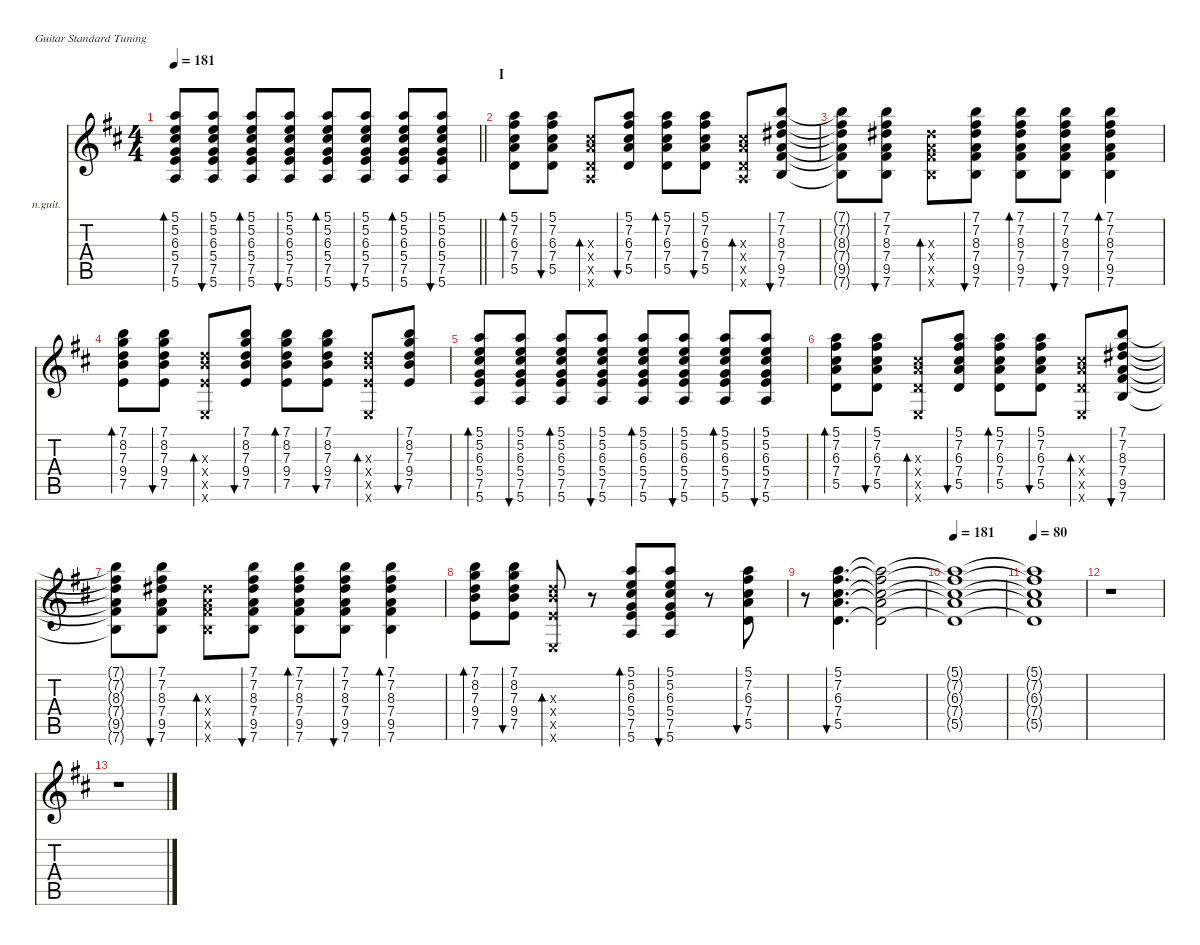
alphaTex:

\hideDynamics
\bracketExtendMode nobrackets
\firstSystemTrackNameOrientation horizontal
\otherSystemsTrackNameOrientation horizontal
\track ("A.Guitar 2" "n.guit.") {instrument acousticguitarnylon}
\staff {score tabs}
\tuning (E4 B3 G3 D3 A2 E2)
\ts (4 4)
\tempo 181
\clef g2
\barLineRight lightlight
\ks d
(5.1{acc forcenatural} 5.2{acc forcenatural} 6.3{acc #} 5.4{acc forcenatural} 7.5{acc forcenatural} 5.6{acc forcenatural}).8{bd 30 dy f} (5.1{acc forcenatural} 5.2{acc forcenatural} 6.3{acc #} 5.4{acc forcenatural} 7.5{acc forcenatural} 5.6{acc forcenatural}).8{bu 30} (5.1{acc forcenatural} 5.2{acc forcenatural} 6.3{acc #} 5.4{acc forcenatural} 7.5{acc forcenatural} 5.6{acc forcenatural}).8{bd 30} (5.1{acc forcenatural} 5.2{acc forcenatural} 6.3{acc #} 5.4{acc forcenatural} 7.5{acc forcenatural} 5.6{acc forcenatural}).8{bu 30} (5.1{acc forcenatural} 5.2{acc forcenatural} 6.3{acc #} 5.4{acc forcenatural} 7.5{acc forcenatural} 5.6{acc forcenatural}).8{bd 30} (5.1{acc forcenatural} 5.2{acc forcenatural} 6.3{acc #} 5.4{acc forcenatural} 7.5{acc forcenatural} 5.6{acc forcenatural}).8{bu 30} (5.1{acc forcenatural} 5.2{acc forcenatural} 6.3{acc #} 5.4{acc forcenatural} 7.5{acc forcenatural} 5.6{acc forcenatural}).8{bd 30} (5.1{acc forcenatural} 5.2{acc forcenatural} 6.3{acc #} 5.4{acc forcenatural} 7.5{acc forcenatural} 5.6{acc forcenatural}).8{bu 30} |
\section ("" "I")
(5.1{acc forcenatural} 7.2{acc #} 6.3{acc #} 7.4{acc forcenatural} 5.5{acc forcenatural}).8{bd 60} (5.1{acc forcenatural} 7.2{acc #} 6.3{acc #} 7.4{acc forcenatural} 5.5{acc forcenatural}).8{bu 30} (6.3{x acc #} 7.4{x acc forcenatural} 5.5{x acc forcenatural} 5.6{x acc forcenatural}).8{bd 60} (5.1{acc forcenatural} 7.2{acc #} 6.3{acc #} 7.4{acc forcenatural} 5.5{acc forcenatural}).8{bu 60} (5.1{acc forcenatural} 7.2{acc #} 6.3{acc #} 7.4{acc forcenatural} 5.5{acc forcenatural}).8{bd 60} (5.1{acc forcenatural} 7.2{acc #} 6.3{acc #} 7.4{acc forcenatural} 5.5{acc forcenatural}).8{bu 60} (6.3{x acc #} 7.4{x acc forcenatural} 5.5{x acc forcenatural} 5.6{x acc forcenatural}).8{bd 60} (7.1{acc forcenatural} 7.2{acc #} 8.3{acc #} 7.4{acc forcenatural} 9.5{acc #} 7.6{acc forcenatural}).8{bu 60} |
(7.1{t acc forcenatural} 7.2{t acc #} 8.3{t acc #} 7.4{t acc forcenatural} 9.5{t acc #} 7.6{t acc forcenatural}).8 (7.1{acc forcenatural} 7.2{acc #} 8.3{acc #} 7.4{acc forcenatural} 9.5{acc #} 7.6{acc forcenatural}).8{bu 30} (8.3{x acc #} 7.4{x acc forcenatural} 9.5{x acc #} 7.6{x acc forcenatural}).8{bd 30} (7.1{acc forcenatural} 7.2{acc #} 8.3{acc #} 7.4{acc forcenatural} 9.5{acc #} 7.6{acc forcenatural}).8{bu 30} (7.1{acc forcenatural} 7.2{acc #} 8.3{acc #} 7.4{acc forcenatural} 9.5{acc #} 7.6{acc forcenatural}).8{bd 30} (7.1{acc forcenatural} 7.2{acc #} 8.3{acc #} 7.4{acc forcenatural} 9.5{acc #} 7.6{acc forcenatural}).8{bu 30} (7.1{acc forcenatural} 7.2{acc #} 8.3{acc #} 7.4{acc forcenatural} 9.5{acc #} 7.6{acc forcenatural}).4{bd 30} |
(7.1{acc forcenatural} 8.2{acc forcenatural} 7.3{acc forcenatural} 9.4{acc forcenatural} 7.5{acc forcenatural}).8{bd 30} (7.1{acc forcenatural} 8.2{acc forcenatural} 7.3{acc forcenatural} 9.4{acc forcenatural} 7.5{acc forcenatural}).8{bu 30} (7.3{x acc forcenatural} 9.4{x acc forcenatural} 7.5{x acc forcenatural} 0.6{x acc forcenatural}).8{bd 30} (7.1{acc forcenatural} 8.2{acc forcenatural} 7.3{acc forcenatural} 9.4{acc forcenatural} 7.5{acc forcenatural}).8{bu 30} (7.1{acc forcenatural} 8.2{acc forcenatural} 7.3{acc forcenatural} 9.4{acc forcenatural} 7.5{acc forcenatural}).8{bd 30} (7.1{acc forcenatural} 8.2{acc forcenatural} 7.3{acc forcenatural} 9.4{acc forcenatural} 7.5{acc forcenatural}).8{bu 30} (7.3{x acc forcenatural} 9.4{x acc forcenatural} 7.5{x acc forcenatural} 0.6{x acc forcenatural}).8{bd 30} (7.1{acc forcenatural} 8.2{acc forcenatural} 7.3{acc forcenatural} 9.4{acc forcenatural} 7.5{acc forcenatural}).8{bu 30} |
(5.1{acc forcenatural} 5.2{acc forcenatural} 6.3{acc #} 5.4{acc forcenatural} 7.5{acc forcenatural} 5.6{acc forcenatural}).8{bd 30} (5.1{acc forcenatural} 5.2{acc forcenatural} 6.3{acc #} 5.4{acc forcenatural} 7.5{acc forcenatural} 5.6{acc forcenatural}).8{bu 30} (5.1{acc forcenatural} 5.2{acc forcenatural} 6.3{acc #} 5.4{acc forcenatural} 7.5{acc forcenatural} 5.6{acc forcenatural}).8{bd 30} (5.1{acc forcenatural} 5.2{acc forcenatural} 6.3{acc #} 5.4{acc forcenatural} 7.5{acc forcenatural} 5.6{acc forcenatural}).8{bu 30} (5.1{acc forcenatural} 5.2{acc forcenatural} 6.3{acc #} 5.4{acc forcenatural} 7.5{acc forcenatural} 5.6{acc forcenatural}).8{bd 30} (5.1{acc forcenatural} 5.2{acc forcenatural} 6.3{acc #} 5.4{acc forcenatural} 7.5{acc forcenatural} 5.6{acc forcenatural}).8{bu 30} (5.1{acc forcenatural} 5.2{acc forcenatural} 6.3{acc #} 5.4{acc forcenatural} 7.5{acc forcenatural} 5.6{acc forcenatural}).8{bd 30} (5.1{acc forcenatural} 5.2{acc forcenatural} 6.3{acc #} 5.4{acc forcenatural} 7.5{acc forcenatural} 5.6{acc forcenatural}).8{bu 30} |
(5.1{acc forcenatural} 7.2{acc #} 6.3{acc #} 7.4{acc forcenatural} 5.5{acc forcenatural}).8{bd 30} (5.1{acc forcenatural} 7.2{acc #} 6.3{acc #} 7.4{acc forcenatural} 5.5{acc forcenatural}).8{bu 30} (6.3{x acc #} 7.4{x acc forcenatural} 5.5{x acc forcenatural} 0.6{x acc forcenatural}).8{bd 30} (5.1{acc forcenatural} 7.2{acc #} 6.3{acc #} 7.4{acc forcenatural} 5.5{acc forcenatural}).8{bu 30} (5.1{acc forcenatural} 7.2{acc #} 6.3{acc #} 7.4{acc forcenatural} 5.5{acc forcenatural}).8{bd 30} (5.1{acc forcenatural} 7.2{acc #} 6.3{acc #} 7.4{acc forcenatural} 5.5{acc forcenatural}).8{bu 30} (6.3{x acc #} 7.4{x acc forcenatural} 5.5{x acc forcenatural} 0.6{x acc forcenatural}).8{bd 30} (7.1{acc forcenatural} 7.2{acc #} 8.3{acc #} 7.4{acc forcenatural} 9.5{acc #} 7.6{acc forcenatural}).8{bu 30} |
(7.1{t acc forcenatural} 7.2{t acc #} 8.3{t acc #} 7.4{t acc forcenatural} 9.5{t acc #} 7.6{t acc forcenatural}).8 (7.1{acc forcenatural} 7.2{acc #} 8.3{acc #} 7.4{acc forcenatural} 9.5{acc #} 7.6{acc forcenatural}).8{bu 30} (8.3{x acc #} 7.4{x acc forcenatural} 9.5{x acc #} 7.6{x acc forcenatural}).8{bd 30} (7.1{acc forcenatural} 7.2{acc #} 8.3{acc #} 7.4{acc forcenatural} 9.5{acc #} 7.6{acc forcenatural}).8{bu 30} (7.1{acc forcenatural} 7.2{acc #} 8.3{acc #} 7.4{acc forcenatural} 9.5{acc #} 7.6{acc forcenatural}).8{bd 30} (7.1{acc forcenatural} 7.2{acc #} 8.3{acc #} 7.4{acc forcenatural} 9.5{acc #} 7.6{acc forcenatural}).8{bu 30} (7.1{acc forcenatural} 7.2{acc #} 8.3{acc #} 7.4{acc forcenatural} 9.5{acc #} 7.6{acc forcenatural}).4{bd 30} |
(7.1{acc forcenatural} 8.2{acc forcenatural} 7.3{acc forcenatural} 9.4{acc forcenatural} 7.5{acc forcenatural}).8{bd 30} (7.1{acc forcenatural} 8.2{acc forcenatural} 7.3{acc forcenatural} 9.4{acc forcenatural} 7.5{acc forcenatural}).8{bu 30} (7.3{x acc forcenatural} 9.4{x acc forcenatural} 7.5{x acc forcenatural} 0.6{x acc forcenatural}).8{bd 30} r.8 (5.1{acc forcenatural} 5.2{acc forcenatural} 6.3{acc #} 5.4{acc forcenatural} 7.5{acc forcenatural} 5.6{acc forcenatural}).8{bd 30} (5.1{acc forcenatural} 5.2{acc forcenatural} 6.3{acc #} 5.4{acc forcenatural} 7.5{acc forcenatural} 5.6{acc forcenatural}).8{bu 30} r.8 (5.1{acc forcenatural} 7.2{acc #} 6.3{acc #} 7.4{acc forcenatural} 5.5{acc forcenatural}).8{bu 30} |
r.8 (5.1{acc forcenatural} 7.2{acc #} 6.3{acc #} 7.4{acc forcenatural} 5.5{acc forcenatural}).4{d bu 30} (5.1{t acc forcenatural} 7.2{t acc #} 6.3{t acc #} 7.4{t acc forcenatural} 5.5{t acc forcenatural}).2 |
\tempo 181
(5.1{t acc forcenatural} 7.2{t acc #} 6.3{t acc #} 7.4{t acc forcenatural} 5.5{t acc forcenatural}).1 |
\tempo 80
(5.1{t acc forcenatural} 7.2{t acc #} 6.3{t acc #} 7.4{t acc forcenatural} 5.5{t acc forcenatural}).1 |
r.1 |
r.1
